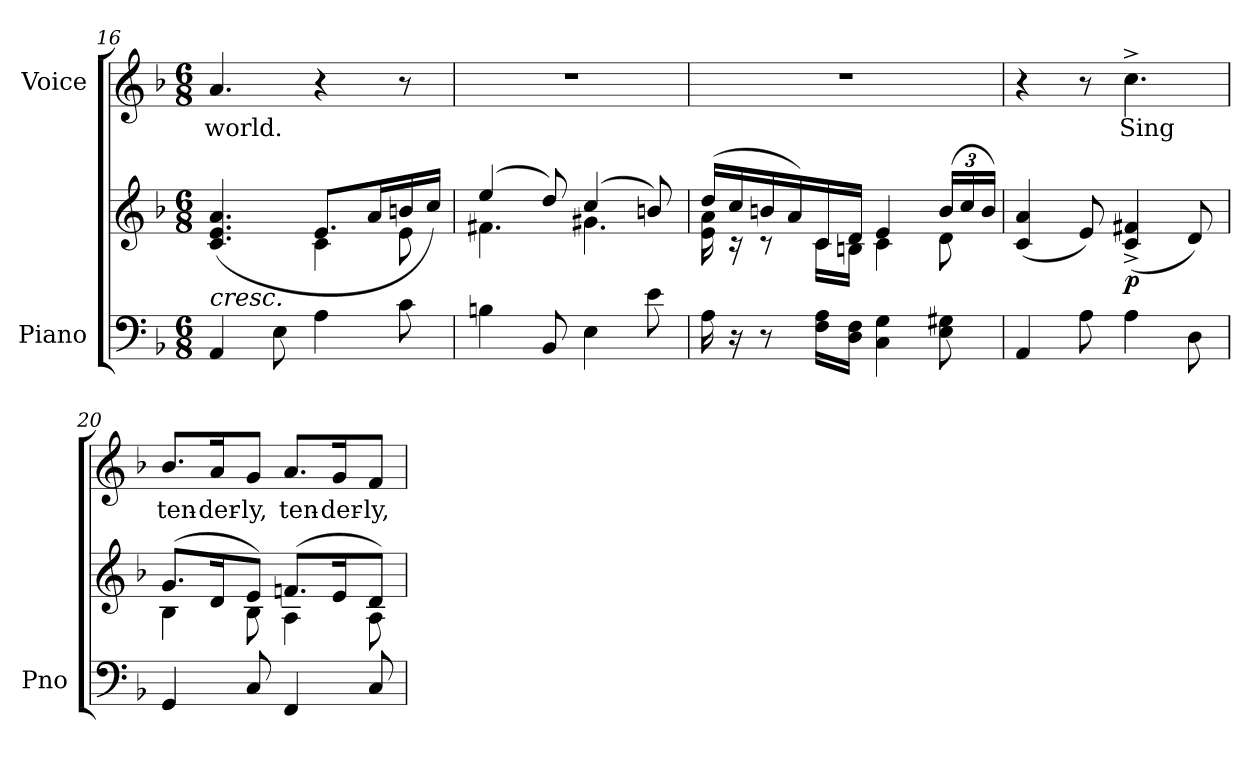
**kern	**kern	**dynam	**kern	**text
*part2	*part2	*part2	*part1	*part1
*staff3	*staff2	*staff2/3	*staff1	*staff1
*I"Piano	*	*	*I"Voice	*
*I'Pno	*	*	*	*
*clefF4	*clefG2	*	*clefG2	*
*k[b-]	*k[b-]	*	*k[b-]	*
*M6/8	*M6/8	*	*M6/8	*
=16	=16	=16	=16	=16
*	*^	*	*	*
!	!LO:TX:b:i:t=cresc.	!	!	!	!
!	!	!	!	!	!LO:LY:b
4AA/	(>4.c/ 4.e/ 4.a/	4.ryy	.	4.a/	world.
8E\	.	.	.	.	.
4A\	8.e/L	4c\	.	4r	.
.	16a/L	.	.	.	.
8c\	16bn/	8e\	.	8r	.
.	16cc/JJ)	.	.	.	.
!!LO:LB:g=z
=17	=17	=17	=17	=17	=17
4Bn\	(4ee/	4.f#X\	.	2.r	.
8BB-/	8dd/)	.	.	.	.
4E\	(4cc/	4.g#X\	.	.	.
8e\	8bn/)	.	.	.	.
=18	=18	=18	=18	=18	=18
16A\	(16dd/LL	16e\ 16a\	.	2.r	.
16r	16cc/	16r	.	.	.
8r	16bn/	8r	.	.	.
.	16a/)	.	.	.	.
16F\ 16A\LL	16c/	16c\LL	.	.	.
16D\ 16F\JJ	16d/JJ	16Bn\JJ	.	.	.
4C\ 4G\	4e/	4c\	.	.	.
*	*Xbrackettup	*	*	*	*
8E\ 8G#X\	(24b/LL	8d\	.	.	.
.	24cc/	.	.	.	.
.	24b/JJ)	.	.	.	.
*	*v	*v	*	*	*
=19	=19	=19	=19	=19
4AA/	(>4c/ 4a/	.	4r	.
8A\	8e/)	.	8r	.
!	!	!LO:DY:b	!	!LO:LY:b
4A\	(>4c/^> 4f#X/^>	p	4.cc^\	Sing
8D\	8d/)	.	.	.
!!LO:PB:g=z
=20	=20	=20	=20	=20
*	*^	*	*	*
!	!	!	!	!	!LO:LY:b
4GG/	(8.g/L	4B-\	.	8.b-/L	ten-
!	!	!	!	!	!LO:LY:b
.	16d/K	.	.	16a/K	-der-
!	!	!	!	!	!LO:LY:b
8C/	8e/J)	8B-\	.	8g/J	-ly,
!	!	!	!	!	!LO:LY:b
4FF/	(8.fn/L	4A\	.	8.a/L	ten-
!	!	!	!	!	!LO:LY:b
.	16e/K	.	.	16g/K	-der-
!	!	!	!	!	!LO:LY:b
8C/	8d/J)	8A\	.	8f/J	-ly,
*	*v	*v	*	*	*
=	=	=	=	=
*-	*-	*-	*-	*-
